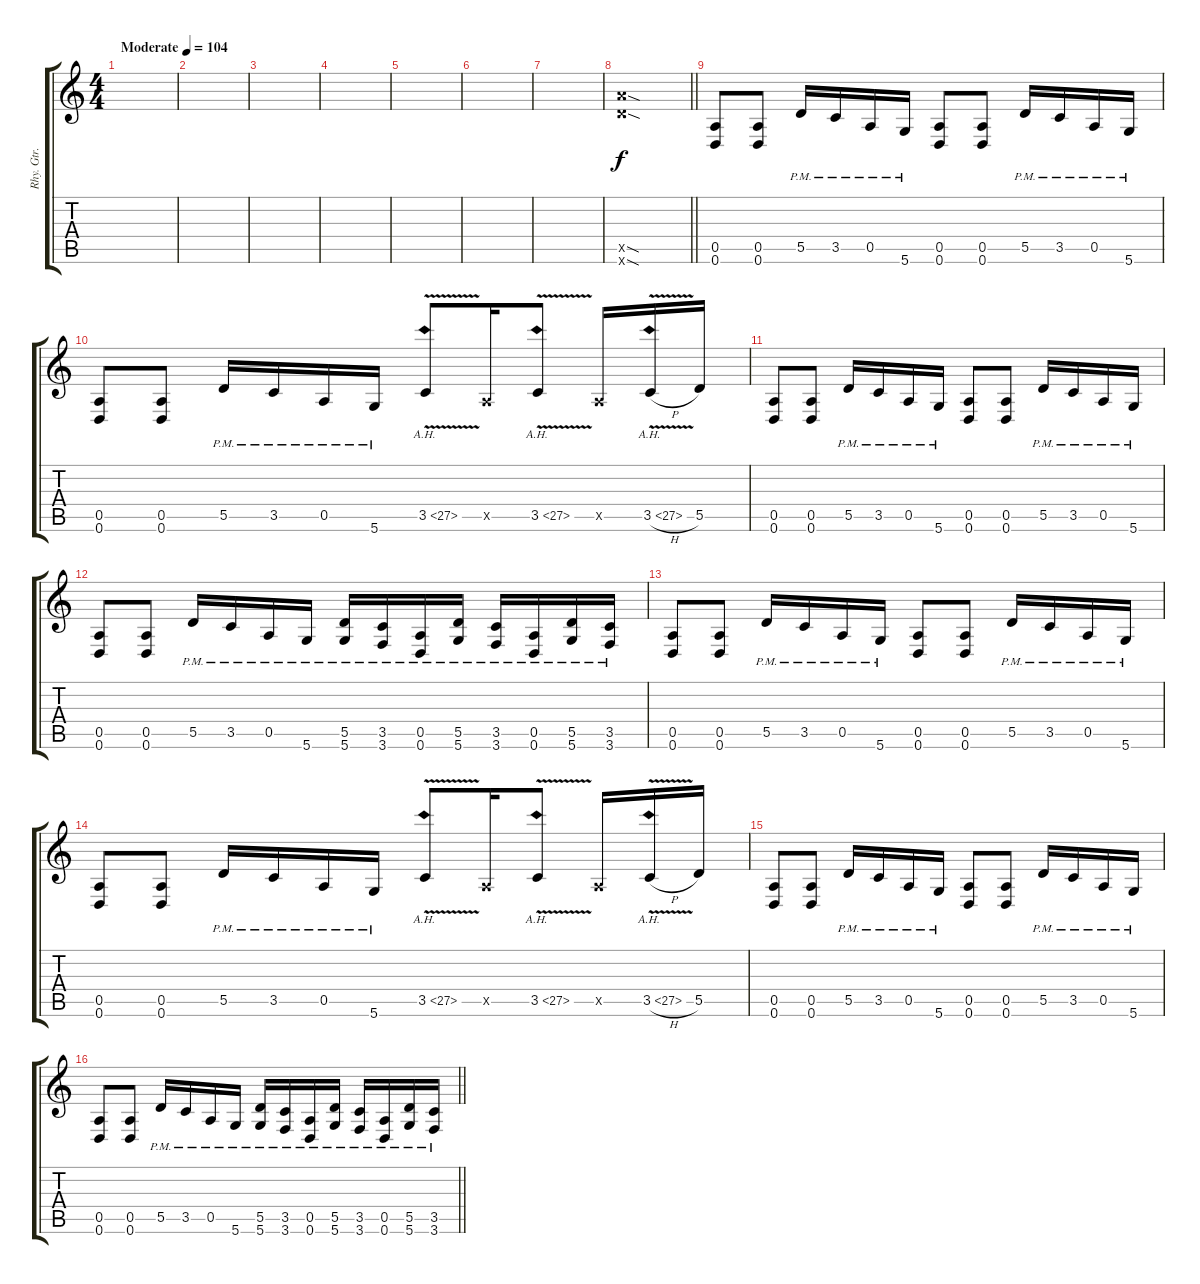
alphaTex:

\track ("Rhy. Gtr. 2" "Rhy. Gtr. ") {instrument distortionguitar}
\staff {score tabs}
\tuning (E4 B3 G3 D3 A2 D2) {hide}
\ts (4 4)
\tempo (104 "Moderate")
\clef g2
\ks c
|
|
|
|
|
|
|
\barLineRight lightlight
(12.5{sod x} 12.6{sod x}).1{volume 10} |
\section ("" "")
(0.5 0.6).8{volume 6} (0.5 0.6).8 5.5{pm}.16 3.5{pm}.16 0.5{pm}.16 5.6{pm}.16 (0.5 0.6).8 (0.5 0.6).8 5.5{pm}.16 3.5{pm}.16 0.5{pm}.16 5.6{pm}.16 |
(0.5 0.6).8 (0.5 0.6).8 5.5{pm}.16 3.5{pm}.16 0.5{pm}.16 5.6{pm}.16 3.5{ah 24 v}.8 0.5{x}.16 3.5{ah 24 v}.8 0.5{x}.16 3.5{ah 24 v h}.16 5.5.16 |
(0.5 0.6).8 (0.5 0.6).8 5.5{pm}.16 3.5{pm}.16 0.5{pm}.16 5.6{pm}.16 (0.5 0.6).8 (0.5 0.6).8 5.5{pm}.16 3.5{pm}.16 0.5{pm}.16 5.6{pm}.16 |
(0.5 0.6).8 (0.5 0.6).8 5.5{pm}.16 3.5{pm}.16 0.5{pm}.16 5.6{pm}.16 (5.5{pm} 5.6{pm}).16 (3.5{pm} 3.6{pm}).16 (0.5{pm} 0.6{pm}).16 (5.5{pm} 5.6{pm}).16 (3.5{pm} 3.6{pm}).16 (0.5{pm} 0.6{pm}).16 (5.5{pm} 5.6{pm}).16 (3.5{pm} 3.6{pm}).16 |
(0.5 0.6).8 (0.5 0.6).8 5.5{pm}.16 3.5{pm}.16 0.5{pm}.16 5.6{pm}.16 (0.5 0.6).8 (0.5 0.6).8 5.5{pm}.16 3.5{pm}.16 0.5{pm}.16 5.6{pm}.16 |
(0.5 0.6).8 (0.5 0.6).8 5.5{pm}.16 3.5{pm}.16 0.5{pm}.16 5.6{pm}.16 3.5{ah 24 v}.8 0.5{x}.16 3.5{ah 24 v}.8 0.5{x}.16 3.5{ah 24 v h}.16 5.5.16 |
(0.5 0.6).8 (0.5 0.6).8 5.5{pm}.16 3.5{pm}.16 0.5{pm}.16 5.6{pm}.16 (0.5 0.6).8 (0.5 0.6).8 5.5{pm}.16 3.5{pm}.16 0.5{pm}.16 5.6{pm}.16 |
\barLineRight lightlight
(0.5 0.6).8 (0.5 0.6).8 5.5{pm}.16 3.5{pm}.16 0.5{pm}.16 5.6{pm}.16 (5.5{pm} 5.6{pm}).16 (3.5{pm} 3.6{pm}).16 (0.5{pm} 0.6{pm}).16 (5.5{pm} 5.6{pm}).16 (3.5{pm} 3.6{pm}).16 (0.5{pm} 0.6{pm}).16 (5.5{pm} 5.6{pm}).16 (3.5{pm} 3.6{pm}).16
